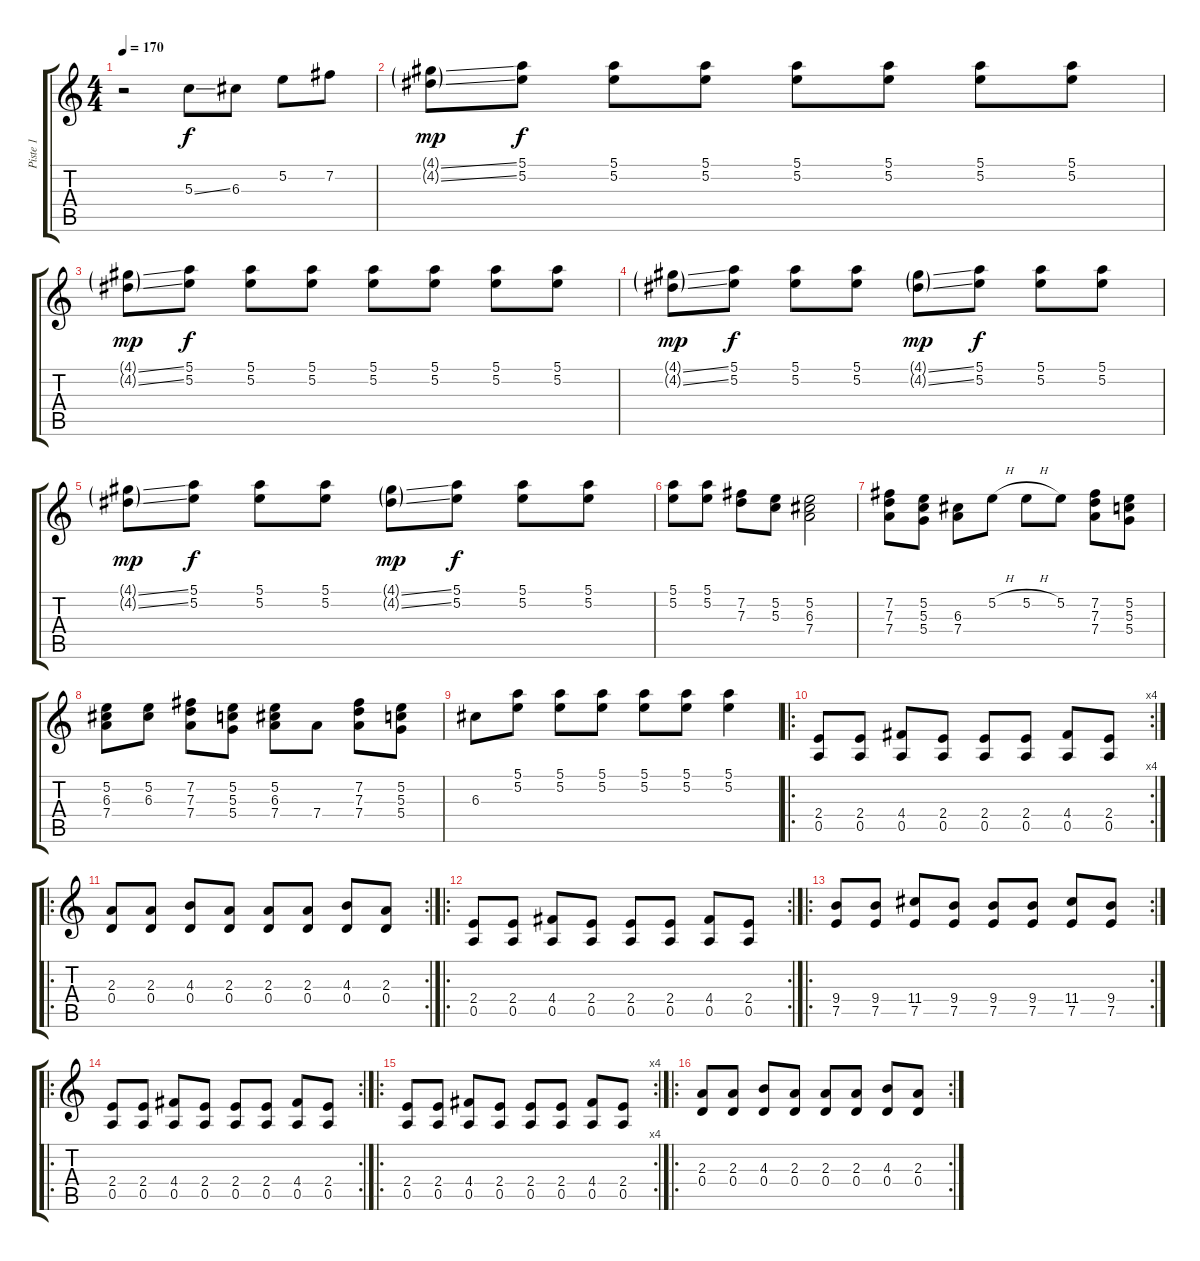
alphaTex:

\track ("Piste 1" "Piste 1") {instrument overdrivenguitar}
\staff {score tabs}
\tuning (E4 B3 G3 D3 A2 E2) {hide}
\ts (4 4)
\tempo 170
\clef g2
\ks c
r.2{dy f instrument overdrivenguitar} 5.3{ss}.8 6.3.8 5.2.8 7.2.8 |
(4.1{ss g} 4.2{ss g}).8{dy mp} (5.1 5.2).8{dy f} (5.1 5.2).8 (5.1 5.2).8 (5.1 5.2).8 (5.1 5.2).8 (5.1 5.2).8 (5.1 5.2).8 |
(4.1{ss g} 4.2{ss g}).8{dy mp} (5.1 5.2).8{dy f} (5.1 5.2).8 (5.1 5.2).8 (5.1 5.2).8 (5.1 5.2).8 (5.1 5.2).8 (5.1 5.2).8 |
(4.1{ss g} 4.2{ss g}).8{dy mp} (5.1 5.2).8{dy f} (5.1 5.2).8 (5.1 5.2).8 (4.1{ss g} 4.2{ss g}).8{dy mp} (5.1 5.2).8{dy f} (5.1 5.2).8 (5.1 5.2).8 |
(4.1{ss g} 4.2{ss g}).8{dy mp} (5.1 5.2).8{dy f} (5.1 5.2).8 (5.1 5.2).8 (4.1{ss g} 4.2{ss g}).8{dy mp} (5.1 5.2).8{dy f} (5.1 5.2).8 (5.1 5.2).8 |
(5.1 5.2).8 (5.1 5.2).8 (7.2 7.3).8 (5.2 5.3).8 (5.2 6.3 7.4).2 |
(7.2 7.3 7.4).8 (5.2 5.3 5.4).8 (6.3 7.4).8 5.2{h}.8 5.2{h}.8 5.2.8 (7.2 7.3 7.4).8 (5.2 5.3 5.4).8 |
(5.2 6.3 7.4).8 (5.2 6.3).8 (7.2 7.3 7.4).8 (5.2 5.3 5.4).8 (5.2 6.3 7.4).8 7.4.8 (7.2 7.3 7.4).8 (5.2 5.3 5.4).8 |
6.3.8 (5.1 5.2).8 (5.1 5.2).8 (5.1 5.2).8 (5.1 5.2).8 (5.1 5.2).8 (5.1 5.2).4 |
\ro
\rc 4
(2.4 0.5).8 (2.4 0.5).8 (4.4 0.5).8 (2.4 0.5).8 (2.4 0.5).8 (2.4 0.5).8 (4.4 0.5).8 (2.4 0.5).8 |
\ro
\rc 2
(2.3 0.4).8 (2.3 0.4).8 (4.3 0.4).8 (2.3 0.4).8 (2.3 0.4).8 (2.3 0.4).8 (4.3 0.4).8 (2.3 0.4).8 |
\ro
\rc 2
(2.4 0.5).8 (2.4 0.5).8 (4.4 0.5).8 (2.4 0.5).8 (2.4 0.5).8 (2.4 0.5).8 (4.4 0.5).8 (2.4 0.5).8 |
\ro
\rc 2
(9.4 7.5).8 (9.4 7.5).8 (11.4 7.5).8 (9.4 7.5).8 (9.4 7.5).8 (9.4 7.5).8 (11.4 7.5).8 (9.4 7.5).8 |
\ro
\rc 2
(2.4 0.5).8 (2.4 0.5).8 (4.4 0.5).8 (2.4 0.5).8 (2.4 0.5).8 (2.4 0.5).8 (4.4 0.5).8 (2.4 0.5).8 |
\ro
\rc 4
(2.4 0.5).8 (2.4 0.5).8 (4.4 0.5).8 (2.4 0.5).8 (2.4 0.5).8 (2.4 0.5).8 (4.4 0.5).8 (2.4 0.5).8 |
\ro
\rc 2
(2.3 0.4).8 (2.3 0.4).8 (4.3 0.4).8 (2.3 0.4).8 (2.3 0.4).8 (2.3 0.4).8 (4.3 0.4).8 (2.3 0.4).8
